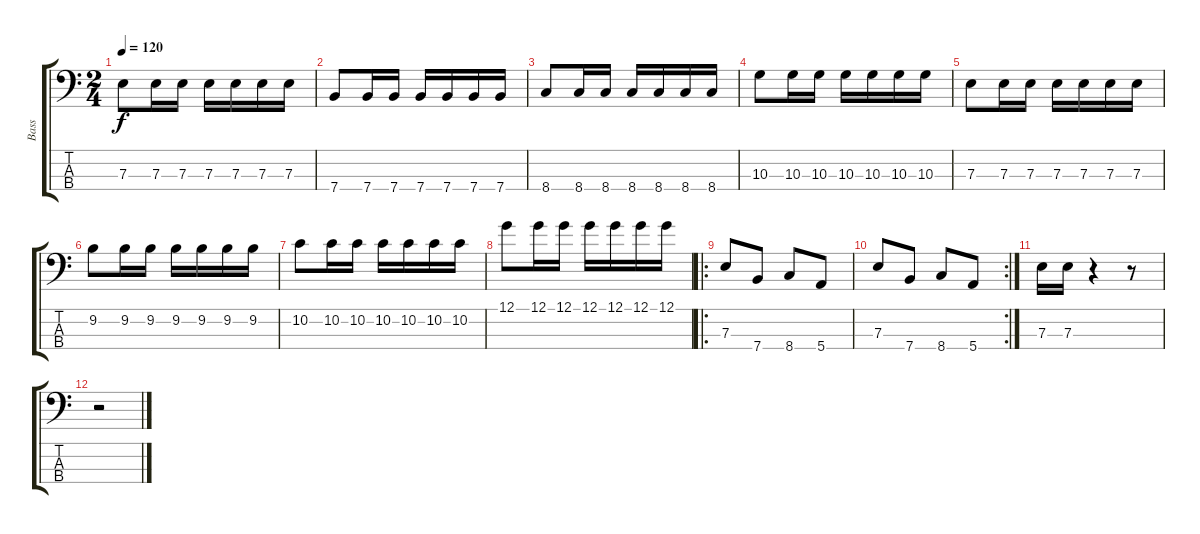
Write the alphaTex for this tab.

\track ("Bass" "Bass") {instrument electricbassfinger}
\staff {score tabs}
\tuning (G2 D2 A1 E1) {hide}
\ts (2 4)
\tempo 120
\clef f4
\ks c
7.3.8{dy f} 7.3.16 7.3.16 7.3.16 7.3.16 7.3.16 7.3.16 |
7.4.8 7.4.16 7.4.16 7.4.16 7.4.16 7.4.16 7.4.16 |
8.4.8 8.4.16 8.4.16 8.4.16 8.4.16 8.4.16 8.4.16 |
10.3.8 10.3.16 10.3.16 10.3.16 10.3.16 10.3.16 10.3.16 |
7.3.8 7.3.16 7.3.16 7.3.16 7.3.16 7.3.16 7.3.16 |
9.2.8 9.2.16 9.2.16 9.2.16 9.2.16 9.2.16 9.2.16 |
10.2.8 10.2.16 10.2.16 10.2.16 10.2.16 10.2.16 10.2.16 |
12.1.8 12.1.16 12.1.16 12.1.16 12.1.16 12.1.16 12.1.16 |
\ro
7.3.8 7.4.8 8.4.8 5.4.8 |
\rc 2
7.3.8 7.4.8 8.4.8 5.4.8 |
7.3.16 7.3.16 r.4 r.8 |
r.2
